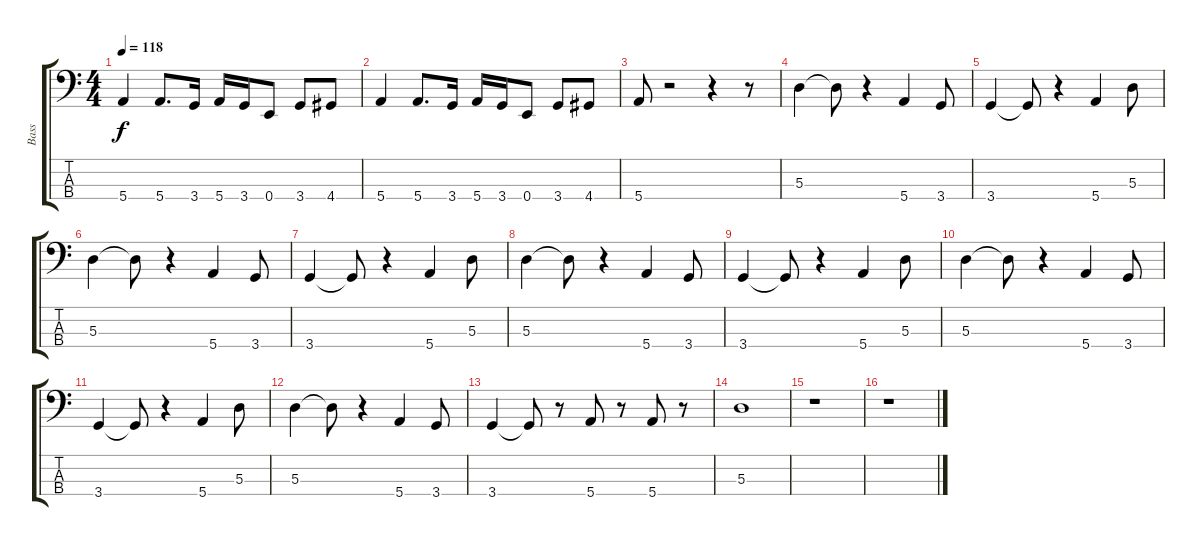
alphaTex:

\track ("Bass" "Bass") {instrument slapbass2}
\staff {score tabs}
\tuning (G2 D2 A1 E1) {hide}
\ts (4 4)
\tempo 118
\clef f4
\ks c
5.4.4{dy f} 5.4.8{d} 3.4.16 5.4.16 3.4.16 0.4.8 3.4.8 4.4.8 |
5.4.4 5.4.8{d} 3.4.16 5.4.16 3.4.16 0.4.8 3.4.8 4.4.8 |
5.4.8 r.2 r.4 r.8 |
5.3.4 5.3{t}.8 r.4 5.4.4 3.4.8 |
3.4.4 3.4{t}.8 r.4 5.4.4 5.3.8 |
5.3.4 5.3{t}.8 r.4 5.4.4 3.4.8 |
3.4.4 3.4{t}.8 r.4 5.4.4 5.3.8 |
5.3.4 5.3{t}.8 r.4 5.4.4 3.4.8 |
3.4.4 3.4{t}.8 r.4 5.4.4 5.3.8 |
5.3.4 5.3{t}.8 r.4 5.4.4 3.4.8 |
3.4.4 3.4{t}.8 r.4 5.4.4 5.3.8 |
5.3.4 5.3{t}.8 r.4 5.4.4 3.4.8 |
3.4.4 3.4{t}.8 r.8 5.4.8 r.8 5.4.8 r.8 |
5.3.1 |
r.1 |
r.1
